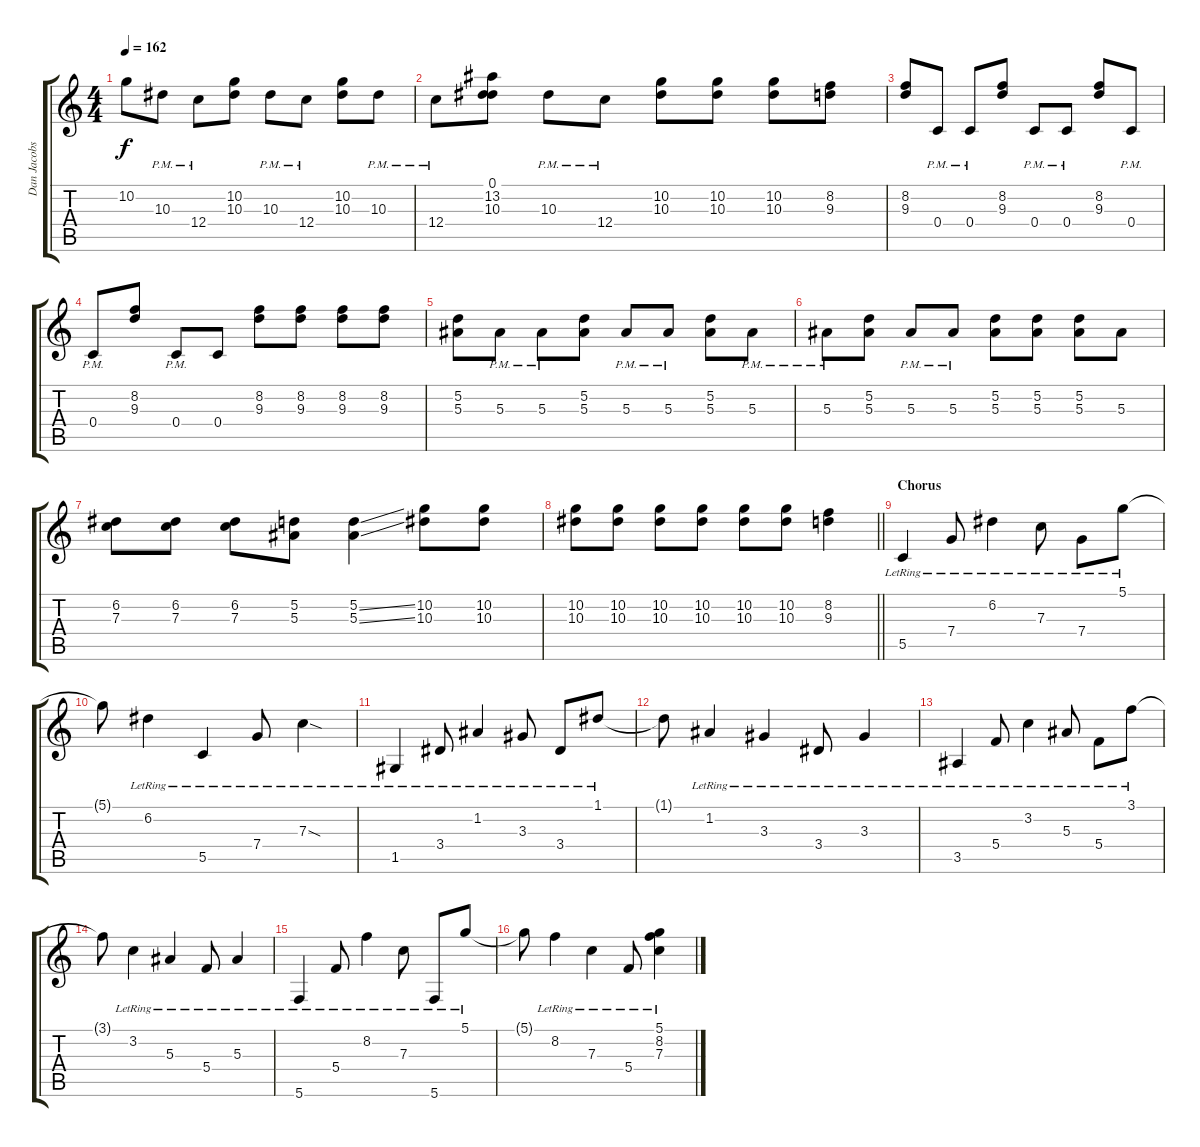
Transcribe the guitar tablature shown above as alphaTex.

\track ("Dan Jacobs" "Dan Jacobs") {instrument distortionguitar}
\staff {score tabs}
\tuning (D4 A3 F3 C3 G2 C2) {hide}
\ts (4 4)
\tempo 162
\clef g2
\ks c
10.2.8{dy f} 10.3{pm}.8 12.4{pm}.8 (10.2 10.3).8 10.3{pm}.8 12.4{pm}.8 (10.2 10.3).8 10.3{pm}.8 |
12.4{pm}.8 (0.1 13.2 10.3).8 10.3{pm}.8 12.4{pm}.8 (10.2 10.3).8 (10.2 10.3).8 (10.2 10.3).8 (8.2 9.3).8 |
(8.2 9.3).8 0.4{pm}.8 0.4{pm}.8 (8.2 9.3).8 0.4{pm}.8 0.4{pm}.8 (8.2 9.3).8 0.4{pm}.8 |
0.4{pm}.8 (8.2 9.3).8 0.4{pm}.8 0.4.8 (8.2 9.3).8 (8.2 9.3).8 (8.2 9.3).8 (8.2 9.3).8 |
(5.2 5.3).8 5.3{pm}.8 5.3{pm}.8 (5.2 5.3).8 5.3{pm}.8 5.3{pm}.8 (5.2 5.3).8 5.3{pm}.8 |
5.3{pm}.8 (5.2 5.3).8 5.3{pm}.8 5.3{pm}.8 (5.2 5.3).8 (5.2 5.3).8 (5.2 5.3).8 5.3.8 |
(6.2 7.3).8 (6.2 7.3).8 (6.2 7.3).8 (5.2 5.3).8 (5.2{ss} 5.3{ss}).4 (10.2 10.3).8 (10.2 10.3).8 |
\barLineRight lightlight
(10.2 10.3).8 (10.2 10.3).8 (10.2 10.3).8 (10.2 10.3).8 (10.2 10.3).8 (10.2 10.3).8 (8.2 9.3).4 |
\section ("" "Chorus")
5.5{lr}.4 7.4{lr}.8 6.2{lr}.4 7.3{lr}.8 7.4{lr}.8 5.1{lr}.8 |
5.1{t}.8 6.2{lr}.4 5.5{lr}.4 7.4{lr}.8 7.3{sod lr}.4 |
1.5{lr}.4 3.4{lr}.8 1.2{lr}.4 3.3{lr}.8 3.4{lr}.8 1.1{lr}.8 |
1.1{t}.8 1.2{lr}.4 3.3{lr}.4 3.4{lr}.8 3.3{lr}.4 |
3.5{lr}.4 5.4{lr}.8 3.2{lr}.4 5.3{lr}.8 5.4{lr}.8 3.1{lr}.8 |
3.1{t}.8 3.2{lr}.4 5.3{lr}.4 5.4{lr}.8 5.3{lr}.4 |
5.6{lr}.4 5.4{lr}.8 8.2{lr}.4 7.3{lr}.8 5.6{lr}.8 5.1{lr}.8 |
5.1{t}.8 8.2{lr}.4 7.3{lr}.4 5.4{lr}.8 (5.1{lr} 8.2{lr} 7.3{lr}).4
